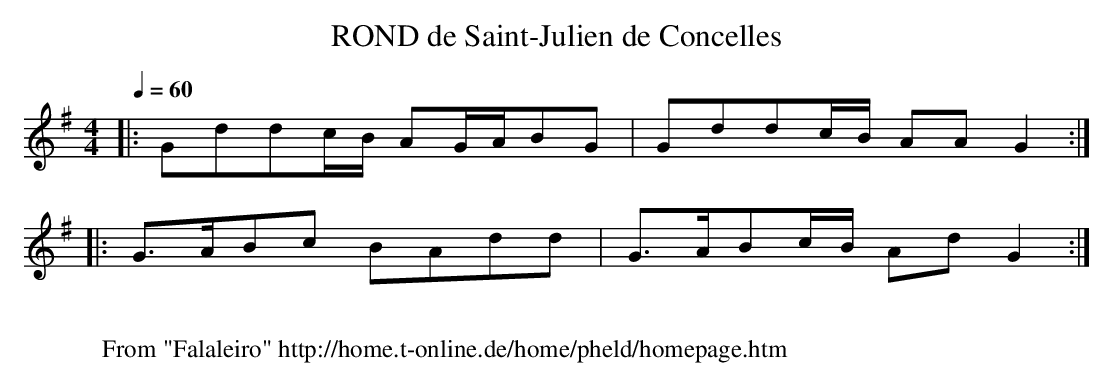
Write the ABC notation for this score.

X:1
T:ROND de Saint-Julien de Concelles
M:4/4
L:1/8
Q:1/4=60
K:G
|:Gddc/2B/2 AG/2A/2BG|Gddc/2B/2 AAG2:|
|:G3/2A/2Bc BAdd|G3/2A/2Bc/2B/2 AdG2:|
W:
W: From "Falaleiro" http://home.t-online.de/home/pheld/homepage.htm
